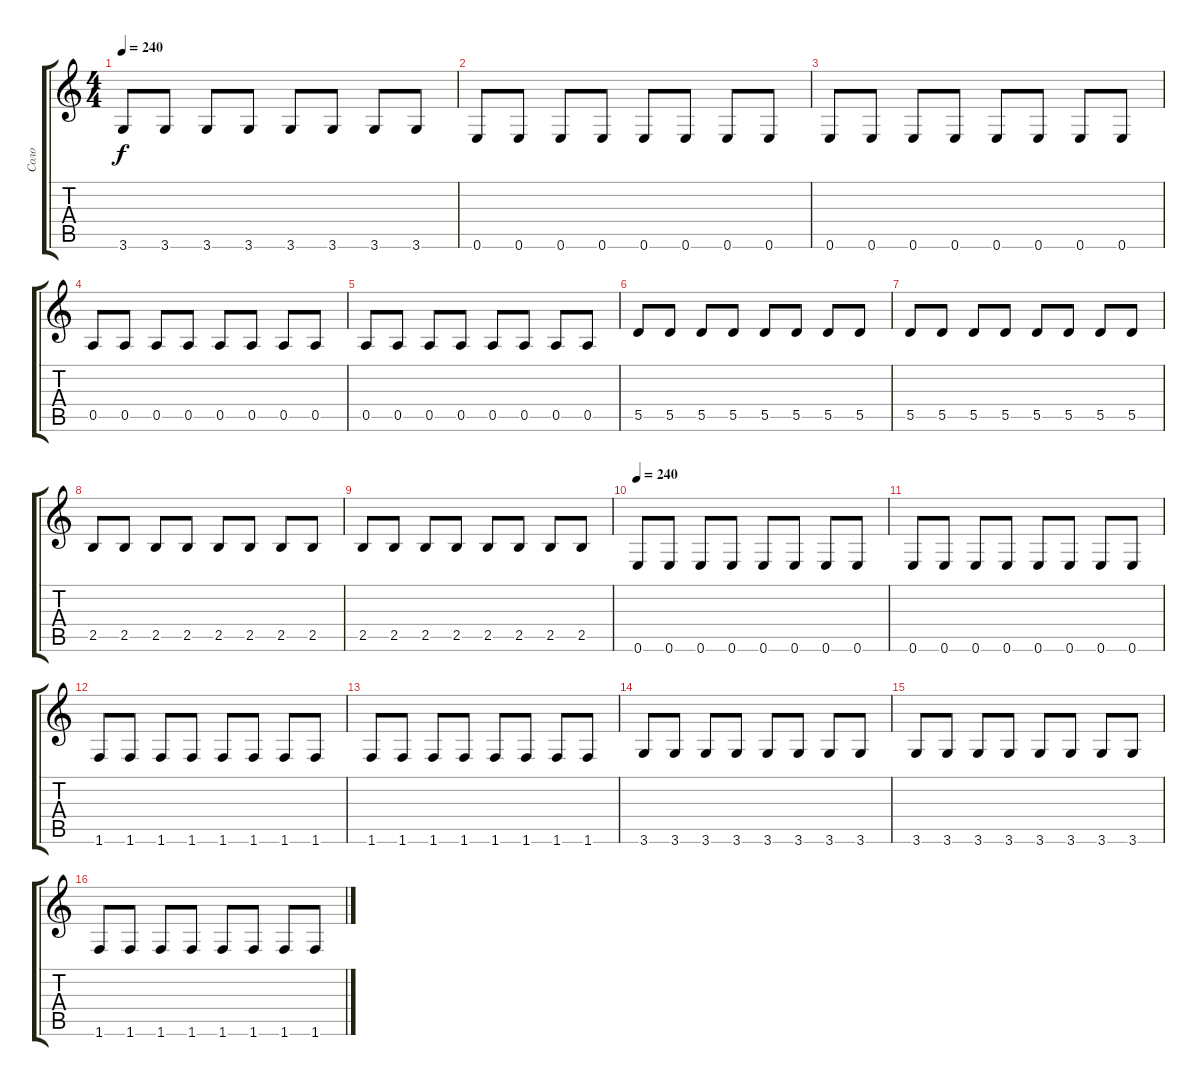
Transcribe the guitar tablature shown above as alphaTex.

\track ("Соло" "Соло") {instrument distortionguitar}
\staff {score tabs}
\tuning (E4 B3 G3 D3 A2 E2) {hide}
\ts (4 4)
\tempo 240
\clef g2
\ks c
3.6.8{dy f} 3.6.8 3.6.8 3.6.8 3.6.8 3.6.8 3.6.8 3.6.8 |
0.6.8 0.6.8 0.6.8 0.6.8 0.6.8 0.6.8 0.6.8 0.6.8 |
0.6.8 0.6.8 0.6.8 0.6.8 0.6.8 0.6.8 0.6.8 0.6.8 |
0.5.8 0.5.8 0.5.8 0.5.8 0.5.8 0.5.8 0.5.8 0.5.8 |
0.5.8 0.5.8 0.5.8 0.5.8 0.5.8 0.5.8 0.5.8 0.5.8 |
5.5.8 5.5.8 5.5.8 5.5.8 5.5.8 5.5.8 5.5.8 5.5.8 |
5.5.8 5.5.8 5.5.8 5.5.8 5.5.8 5.5.8 5.5.8 5.5.8 |
2.5.8 2.5.8 2.5.8 2.5.8 2.5.8 2.5.8 2.5.8 2.5.8 |
2.5.8 2.5.8 2.5.8 2.5.8 2.5.8 2.5.8 2.5.8 2.5.8 |
\tempo 240
0.6.8 0.6.8 0.6.8 0.6.8 0.6.8 0.6.8 0.6.8 0.6.8 |
0.6.8 0.6.8 0.6.8 0.6.8 0.6.8 0.6.8 0.6.8 0.6.8 |
1.6.8 1.6.8 1.6.8 1.6.8 1.6.8 1.6.8 1.6.8 1.6.8 |
1.6.8 1.6.8 1.6.8 1.6.8 1.6.8 1.6.8 1.6.8 1.6.8 |
3.6.8 3.6.8 3.6.8 3.6.8 3.6.8 3.6.8 3.6.8 3.6.8 |
3.6.8 3.6.8 3.6.8 3.6.8 3.6.8 3.6.8 3.6.8 3.6.8 |
1.6.8 1.6.8 1.6.8 1.6.8 1.6.8 1.6.8 1.6.8 1.6.8
